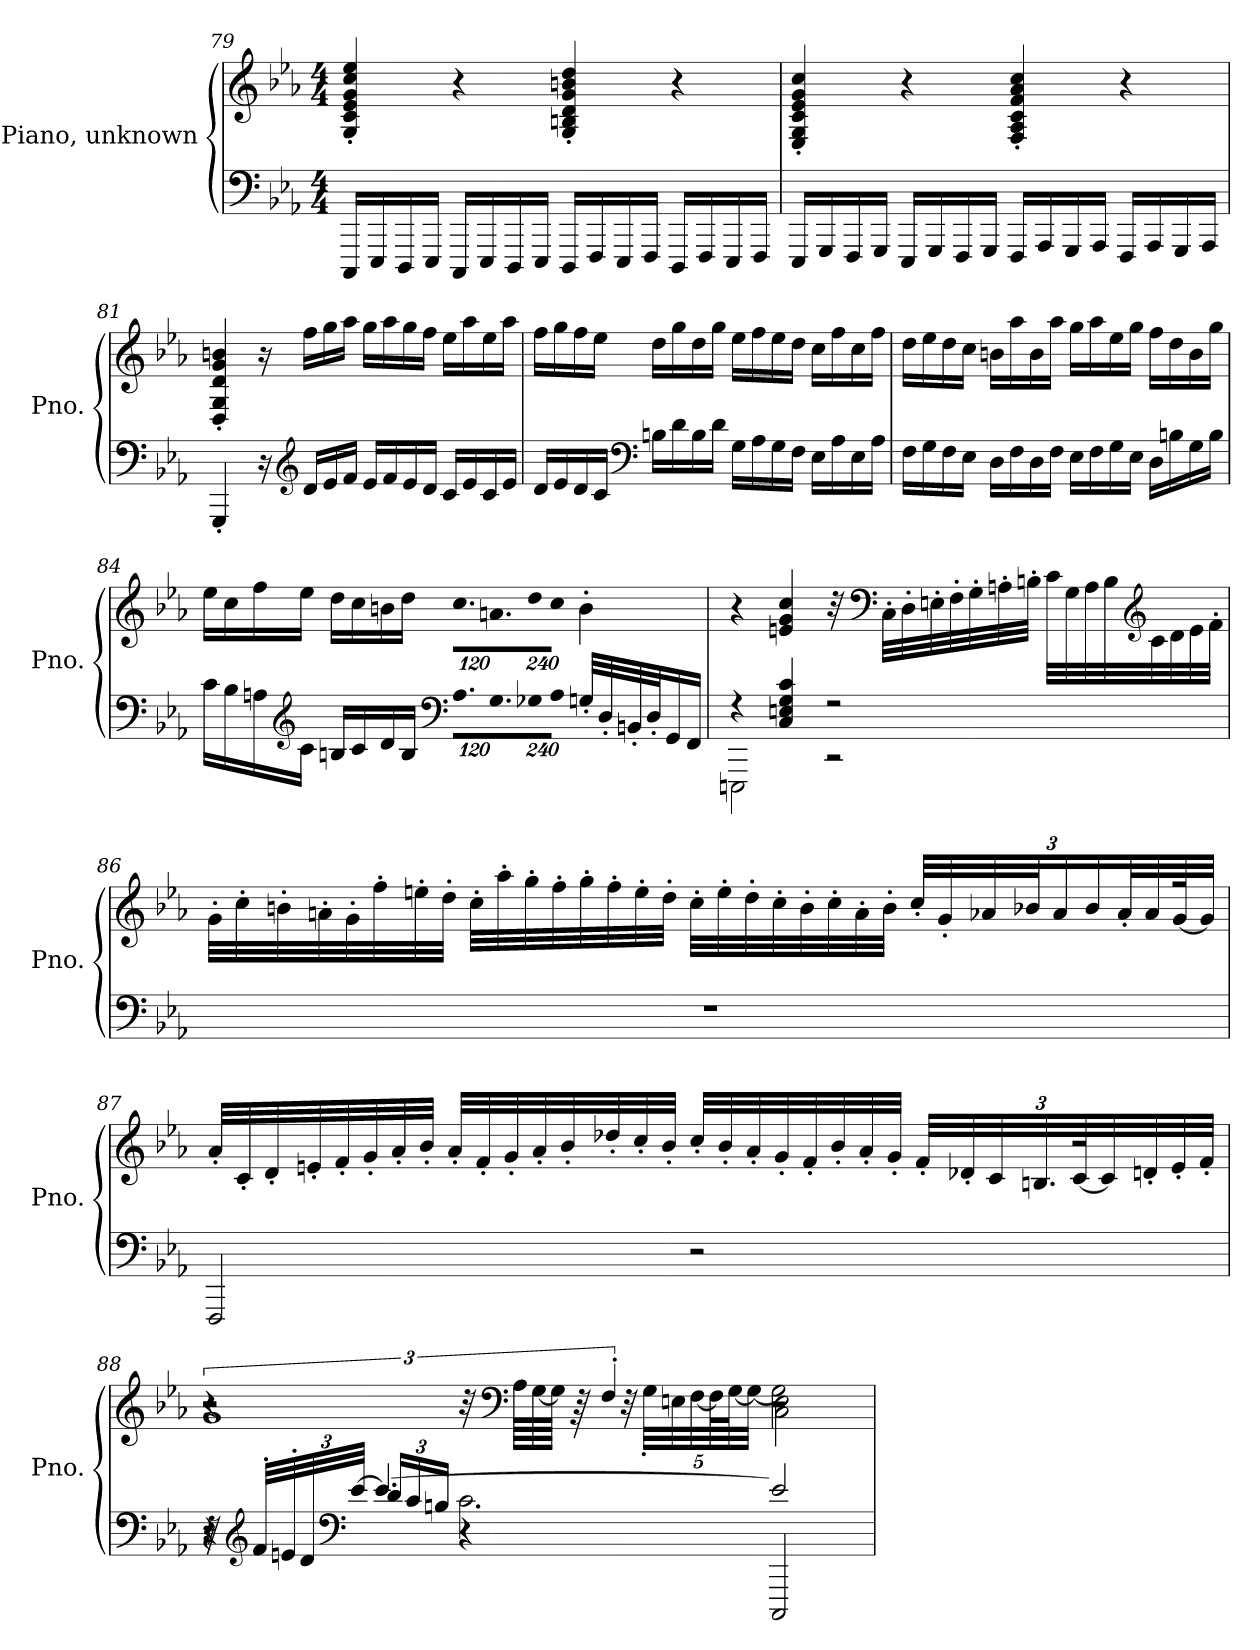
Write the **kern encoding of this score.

**kern	**kern
*part1	*part1
*staff2	*staff1
*I"Piano, unknown	*
*I'Pno.	*
!!LO:LB:g=z
*clefF4	*clefG2
*k[b-e-a-]	*k[b-e-a-]
*M4/4	*M4/4
=79	=79
16CCC/LL	4G/' 4c/' 4e-/' 4g/' 4cc/' 4ee-/'
16EEE-/	.
16DDD/	.
16EEE-/JJ	.
16CCC/LL	4r
16EEE-/	.
16DDD/	.
16EEE-/JJ	.
16DDD/LL	4G/' 4Bn/' 4d/' 4g/' 4bn/' 4dd/'
16FFF/	.
16EEE-/	.
16FFF/JJ	.
16DDD/LL	4r
16FFF/	.
16EEE-/	.
16FFF/JJ	.
=80	=80
16EEE-/LL	4E-/' 4G/' 4c/' 4e-/' 4g/' 4cc/'
16GGG/	.
16FFF/	.
16GGG/JJ	.
16EEE-/LL	4r
16GGG/	.
16FFF/	.
16GGG/JJ	.
16FFF/LL	4F/' 4A-/' 4c/' 4f/' 4a-/' 4cc/'
16AAA-/	.
16GGG/	.
16AAA-/JJ	.
16FFF/LL	4r
16AAA-/	.
16GGG/	.
16AAA-/JJ	.
!!LO:LB:g=z
=81	=81
4GGG'/	4D/' 4G/' 4d/' 4g/' 4bn/'
16r	16r
*clefG2	*
16d/LL	16ff\LL
16e-/	16gg\
16f/JJ	16aa-\JJ
16e-/LL	16gg\LL
16f/	16aa-\
16e-/	16gg\
16d/JJ	16ff\JJ
16c/LL	16ee-\LL
16e-/	16aa-\
16c/	16ee-\
16e-/JJ	16aa-\JJ
=82	=82
16d/LL	16ff\LL
16e-/	16gg\
16d/	16ff\
16c/JJ	16ee-\JJ
*clefF4	*
16Bn\LL	16dd\LL
16d\	16gg\
16B\	16dd\
16d\JJ	16gg\JJ
16G\LL	16ee-\LL
16A-\	16ff\
16G\	16ee-\
16F\JJ	16dd\JJ
16E-\LL	16cc\LL
16A-\	16ff\
16E-\	16cc\
16A-\JJ	16ff\JJ
!!LO:PB:g=z
=83	=83
16F\LL	16dd\LL
16G\	16ee-\
16F\	16dd\
16E-\JJ	16cc\JJ
16D\LL	16bn\LL
16F\	16aa-\
16D\	16b\
16F\JJ	16aa-\JJ
16E-\LL	16gg\LL
16F\	16aa-\
16G\	16ee-\
16E-\JJ	16gg\JJ
16D\LL	16ff\LL
16Bn\	16dd\
16G\	16b\
16B\JJ	16gg\JJ
=84	=84
16c\LL	16ee-\LL
16B-\	16cc\
16An\	16ff\
*clefG2	*
16c\JJ	16ee-\JJ
16Bn/LL	16dd\LL
16c/	16cc\
16d/	16bn\
16B/JJ	16dd\JJ
*clefF4	*
*Xbrackettup	*
!LO:N:vis=32.	!
*	*Xbrackettup
!	!LO:N:vis=32.
1920%103A\LLL	1920%103cc\LLL
!LO:N:vis=32.	!LO:N:vis=32.
1920%103G\J	1920%103an\J
!LO:N:vis=16	!LO:N:vis=16
1920%137G-X\	1920%137dd\
!LO:N:vis=16	!LO:N:vis=16
1920%137A\JJ	1920%137cc\JJ
32Gn'/LLL	4b'\
32D'/	.
32BBn'/	.
32D'/J	.
16GG/	.
16FF/JJ	.
!!LO:LB:g=z
=85	=85
*^	*
4r	2EEEn\	4r
4C/ 4En/ 4G/ 4c/	.	4en/ 4g/ 4cc/
2r	2r	32r
*	*	*clefF4
.	.	32C'\LLL
.	.	32D'\
.	.	32En'\
.	.	32F'\
.	.	32G'\
.	.	32An'\
.	.	32Bn'\JJJ
.	.	32c\LLL
.	.	32G\
.	.	32A\
.	.	32B\
*	*	*clefG2
.	.	32c\
.	.	32d\
.	.	32e\
.	.	32f'\JJJ
*v	*v	*
!!LO:LB:g=z
=86	=86
1r	32g'\LLL
.	32cc'\
.	32bn'\
.	32an'\
.	32g'\
.	32ff'\
.	32een'\
.	32dd'\JJJ
.	32cc'\LLL
.	32aa-'\
.	32gg'\
.	32ff'\
.	32gg'\
.	32ff'\
.	32ee'\
.	32dd'\JJJ
.	32cc'\LLL
.	32ee'\
.	32dd'\
.	32cc'\
.	32b'\
.	32cc'\
.	32a'\
.	32b'\JJJ
.	48cc'/LLL
.	48g'/
.	48a-X/
.	48b-X/J
.	24a-/
.	24b-/
.	48a-'/L
.	48a-/
.	[96g/K
.	32g/JJJ]
!!LO:LB:g=z
=87	=87
2FFF/	32a-'/LLL
.	32c'/
.	32d'/
.	32en'/
.	32f'/
.	32g'/
.	32a-'/
.	32b-'/JJJ
.	32a-'/LLL
.	32f'/
.	32g'/
.	32a-'/
.	32b-'/
.	32dd-X'/
.	32cc'/
.	32b-'/JJJ
2r	32cc'/LLL
.	32b-'/
.	32a-'/
.	32g'/
.	32f'/
.	32b-'/
.	32a-'/
.	32g'/JJJ
.	32f'/LLL
.	32d-X'/
.	48c/
.	48.Bn/
.	[96c/K
.	32c/]
.	32dn'/
.	32e'/
.	32f'/JJJ
!!LO:LB:g=z
=88	=88
*^	*^
*	*^	*	*^
*	*	*	*	*	*brackettup
*	*	*	*	*	*^
32r	4r	8r	1g	4r	3r	2r
*clefG2	*	*	*	*	*	*
32f'/LLL	.	.	.	.	.	.
48en'/	.	.	.	.	.	.
48d/	.	.	.	.	.	.
*clefF4	*	*	*	*	*	*
[48e/JJJ	.	.	.	.	.	.
4.e/_	.	24d/LL	.	.	.	.
.	.	24c/	.	.	.	.
.	.	24Bn/JJ	.	.	.	.
.	2.c\	4r	.	32r	.	.
*	*	*	*clefF4	*	*	*
.	.	.	.	64A-\LLLL	.	.
.	.	.	.	[64G\	.	.
.	.	.	.	64G\JJJJ]	.	.
.	.	.	.	64r	.	.
.	.	.	.	.	6F'/	.
.	.	.	.	32r	.	.
*	*	*	*	*Xbrackettup	*	*
.	.	.	.	40G'\LLL	.	.
.	.	.	.	40En\	.	.
.	.	.	.	[40F\	.	.
.	.	.	.	80F\L]	.	.
.	.	.	.	[80G\J	.	.
.	.	.	.	40G\JJJ_	.	.
2e/]	.	2CCC/	.	2G\]	2r	2C\ 2E\
*v	*v	*v	*	*	*	*
*	*v	*v	*v	*v
=	=
*-	*-
